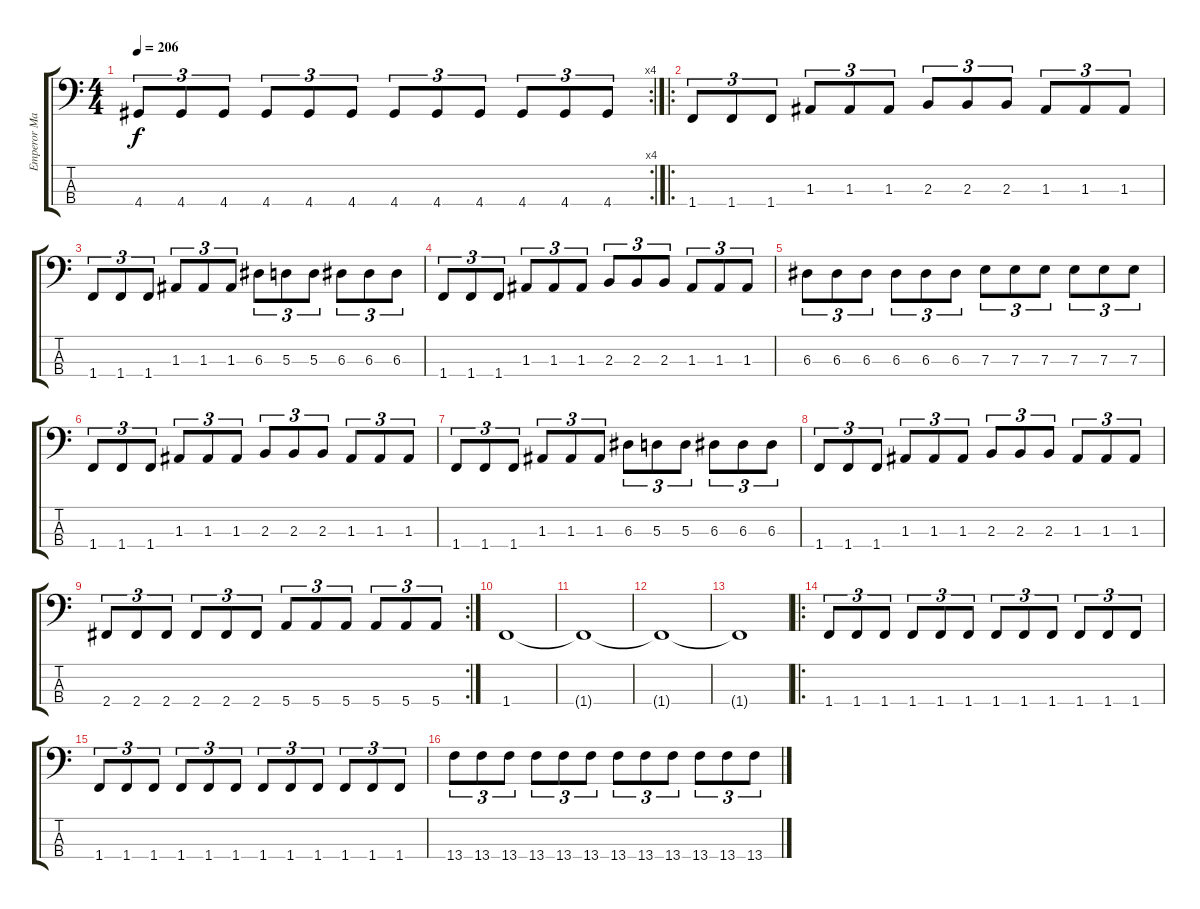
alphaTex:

\track ("Emperor Magus Caligula" "Emperor Ma") {instrument electricbassfinger}
\staff {score tabs}
\tuning (G2 D2 A1 E1) {hide}
\rc 4
\ts (4 4)
\tempo 206
\clef f4
\ks c
4.4.8{tu (3 2) dy f} 4.4.8{tu (3 2)} 4.4.8{tu (3 2)} 4.4.8{tu (3 2)} 4.4.8{tu (3 2)} 4.4.8{tu (3 2)} 4.4.8{tu (3 2)} 4.4.8{tu (3 2)} 4.4.8{tu (3 2)} 4.4.8{tu (3 2)} 4.4.8{tu (3 2)} 4.4.8{tu (3 2)} |
\ro
1.4.8{tu (3 2)} 1.4.8{tu (3 2)} 1.4.8{tu (3 2)} 1.3.8{tu (3 2)} 1.3.8{tu (3 2)} 1.3.8{tu (3 2)} 2.3.8{tu (3 2)} 2.3.8{tu (3 2)} 2.3.8{tu (3 2)} 1.3.8{tu (3 2)} 1.3.8{tu (3 2)} 1.3.8{tu (3 2)} |
1.4.8{tu (3 2)} 1.4.8{tu (3 2)} 1.4.8{tu (3 2)} 1.3.8{tu (3 2)} 1.3.8{tu (3 2)} 1.3.8{tu (3 2)} 6.3.8{tu (3 2)} 5.3.8{tu (3 2)} 5.3.8{tu (3 2)} 6.3.8{tu (3 2)} 6.3.8{tu (3 2)} 6.3.8{tu (3 2)} |
1.4.8{tu (3 2)} 1.4.8{tu (3 2)} 1.4.8{tu (3 2)} 1.3.8{tu (3 2)} 1.3.8{tu (3 2)} 1.3.8{tu (3 2)} 2.3.8{tu (3 2)} 2.3.8{tu (3 2)} 2.3.8{tu (3 2)} 1.3.8{tu (3 2)} 1.3.8{tu (3 2)} 1.3.8{tu (3 2)} |
6.3.8{tu (3 2)} 6.3.8{tu (3 2)} 6.3.8{tu (3 2)} 6.3.8{tu (3 2)} 6.3.8{tu (3 2)} 6.3.8{tu (3 2)} 7.3.8{tu (3 2)} 7.3.8{tu (3 2)} 7.3.8{tu (3 2)} 7.3.8{tu (3 2)} 7.3.8{tu (3 2)} 7.3.8{tu (3 2)} |
1.4.8{tu (3 2)} 1.4.8{tu (3 2)} 1.4.8{tu (3 2)} 1.3.8{tu (3 2)} 1.3.8{tu (3 2)} 1.3.8{tu (3 2)} 2.3.8{tu (3 2)} 2.3.8{tu (3 2)} 2.3.8{tu (3 2)} 1.3.8{tu (3 2)} 1.3.8{tu (3 2)} 1.3.8{tu (3 2)} |
1.4.8{tu (3 2)} 1.4.8{tu (3 2)} 1.4.8{tu (3 2)} 1.3.8{tu (3 2)} 1.3.8{tu (3 2)} 1.3.8{tu (3 2)} 6.3.8{tu (3 2)} 5.3.8{tu (3 2)} 5.3.8{tu (3 2)} 6.3.8{tu (3 2)} 6.3.8{tu (3 2)} 6.3.8{tu (3 2)} |
1.4.8{tu (3 2)} 1.4.8{tu (3 2)} 1.4.8{tu (3 2)} 1.3.8{tu (3 2)} 1.3.8{tu (3 2)} 1.3.8{tu (3 2)} 2.3.8{tu (3 2)} 2.3.8{tu (3 2)} 2.3.8{tu (3 2)} 1.3.8{tu (3 2)} 1.3.8{tu (3 2)} 1.3.8{tu (3 2)} |
\rc 2
2.4.8{tu (3 2)} 2.4.8{tu (3 2)} 2.4.8{tu (3 2)} 2.4.8{tu (3 2)} 2.4.8{tu (3 2)} 2.4.8{tu (3 2)} 5.4.8{tu (3 2)} 5.4.8{tu (3 2)} 5.4.8{tu (3 2)} 5.4.8{tu (3 2)} 5.4.8{tu (3 2)} 5.4.8{tu (3 2)} |
1.4.1 |
1.4{t}.1 |
1.4{t}.1 |
1.4{t}.1 |
\ro
1.4.8{tu (3 2)} 1.4.8{tu (3 2)} 1.4.8{tu (3 2)} 1.4.8{tu (3 2)} 1.4.8{tu (3 2)} 1.4.8{tu (3 2)} 1.4.8{tu (3 2)} 1.4.8{tu (3 2)} 1.4.8{tu (3 2)} 1.4.8{tu (3 2)} 1.4.8{tu (3 2)} 1.4.8{tu (3 2)} |
1.4.8{tu (3 2)} 1.4.8{tu (3 2)} 1.4.8{tu (3 2)} 1.4.8{tu (3 2)} 1.4.8{tu (3 2)} 1.4.8{tu (3 2)} 1.4.8{tu (3 2)} 1.4.8{tu (3 2)} 1.4.8{tu (3 2)} 1.4.8{tu (3 2)} 1.4.8{tu (3 2)} 1.4.8{tu (3 2)} |
13.4.8{tu (3 2)} 13.4.8{tu (3 2)} 13.4.8{tu (3 2)} 13.4.8{tu (3 2)} 13.4.8{tu (3 2)} 13.4.8{tu (3 2)} 13.4.8{tu (3 2)} 13.4.8{tu (3 2)} 13.4.8{tu (3 2)} 13.4.8{tu (3 2)} 13.4.8{tu (3 2)} 13.4.8{tu (3 2)}
